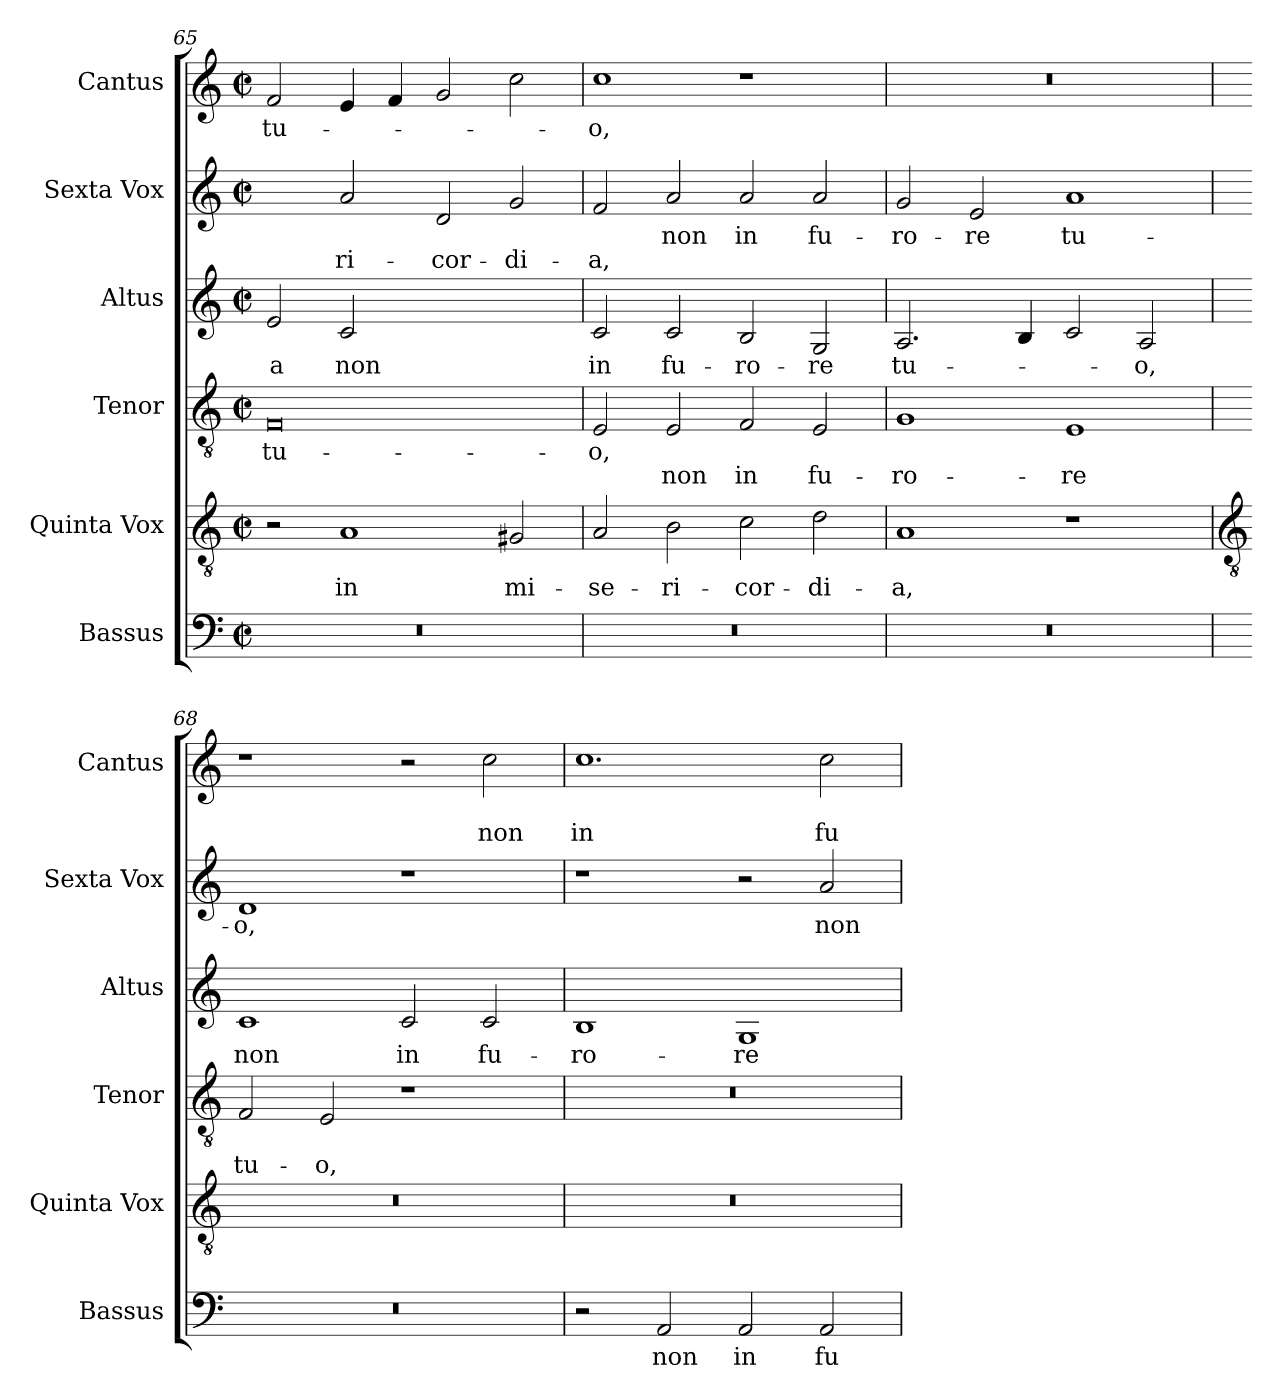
**kern	**text	**kern	**text	**kern	**text	**text	**kern	**text	**kern	**text	**text	**kern	**text	**text
*part6	*part6	*part5	*part5	*part4	*part4	*part4	*part3	*part3	*part2	*part2	*part2	*part1	*part1	*part1
*staff6	*staff6	*staff5	*staff5	*staff4	*staff4	*staff4	*staff3	*staff3	*staff2	*staff2	*staff2	*staff1	*staff1	*staff1
*I"Bassus	*	*I"Quinta Vox	*	*I"Tenor	*	*	*I"Altus	*	*I"Sexta Vox	*	*	*I"Cantus	*	*
*I'Bassus	*	*I'Quinta Vox	*	*I'Tenor	*	*	*I'Altus	*	*I'Sexta Vox	*	*	*I'Cantus	*	*
!!LO:LB:g=z
*clefF4	*	*clefGv2	*	*clefGv2	*	*	*clefG2	*	*clefG2	*	*	*clefG2	*	*
*k[]	*	*k[]	*	*k[]	*	*	*k[]	*	*k[]	*	*	*k[]	*	*
*C:	*	*C:	*	*C:	*	*	*C:	*	*C:	*	*	*C:	*	*
*M4/2	*	*M4/2	*	*M4/2	*	*	*M4/2	*	*M4/2	*	*	*M4/2	*	*
*met(c|)	*	*met(c|)	*	*met(c|)	*	*	*met(c|)	*	*met(c|)	*	*	*met(c|)	*	*
=65	=65	=65	=65	=65	=65	=65	=65	=65	=65	=65	=65	=65	=65	=65
!	!	!	!	!	!LO:LY:b	!	!	!LO:LY:b	!	!	!	!	!LO:LY:b	!
0r	.	2r	.	0F	tu-	.	2e	-a	2ayy]	.	.	2f	tu-	.
!	!	!	!LO:LY:b	!	!	!	!	!LO:LY:b	!	!	!LO:LY:b	!	!	!
.	.	1A	in	.	.	.	2c	non	2a	.	-ri-	4e	.	.
.	.	.	.	.	.	.	.	.	.	.	.	4f	.	.
!	!	!	!	!	!	!	!	!	!	!	!LO:LY:b	!	!	!
.	.	.	.	.	.	.	1ryy	.	2d	.	-cor-	2g	.	.
!	!	!	!LO:LY:b	!	!	!	!	!	!	!	!LO:LY:b	!	!	!
.	.	2G#X	mi-	.	.	.	.	.	2g	.	-di-	2cc	.	.
!!LO:LB:g=z
=66	=66	=66	=66	=66	=66	=66	=66	=66	=66	=66	=66	=66	=66	=66
!	!	!	!LO:LY:b	!	!LO:LY:b	!	!	!LO:LY:b	!	!	!LO:LY:b	!	!LO:LY:b	!
0r	.	2A	-se-	2E	-o,	.	2c	in	2f	.	-a,	1cc	-o,	.
!	!	!	!LO:LY:b	!	!	!LO:LY:b	!	!LO:LY:b	!	!LO:LY:b	!	!	!	!
.	.	2B	-ri-	2E	.	non	2c	fu-	2a	non	.	.	.	.
!	!	!	!LO:LY:b	!	!	!LO:LY:b	!	!LO:LY:b	!	!LO:LY:b	!	!	!	!
.	.	2c	-cor-	2F	.	in	2B	-ro-	2a	in	.	1r	.	.
!	!	!	!LO:LY:b	!	!	!LO:LY:b	!	!LO:LY:b	!	!LO:LY:b	!	!	!	!
.	.	2d	-di-	2E	.	fu-	2G	-re	2a	fu-	.	.	.	.
!!LO:LB:g=z
=67	=67	=67	=67	=67	=67	=67	=67	=67	=67	=67	=67	=67	=67	=67
!	!	!	!LO:LY:b	!	!	!LO:LY:b	!	!LO:LY:b	!	!LO:LY:b	!	!	!	!
0r	.	1A	-a,	1G	.	-ro-	2.A	tu-	2g	-ro-	.	0r	.	.
!	!	!	!	!	!	!	!	!	!	!LO:LY:b	!	!	!	!
.	.	.	.	.	.	.	.	.	2e	-re	.	.	.	.
.	.	.	.	.	.	.	4B	.	.	.	.	.	.	.
!	!	!	!	!	!	!LO:LY:b	!	!	!	!LO:LY:b	!	!	!	!
.	.	1r	.	1E	.	-re	2c	.	1a	tu-	.	.	.	.
!	!	!	!	!	!	!	!	!LO:LY:b	!	!	!	!	!	!
.	.	.	.	.	.	.	2A	-o,	.	.	.	.	.	.
!!LO:LB:g=z
=68	=68	=68	=68	=68	=68	=68	=68	=68	=68	=68	=68	=68	=68	=68
*	*	*clefGv2	*	*	*	*	*	*	*	*	*	*	*	*
!	!	!	!	!	!	!LO:LY:b	!	!LO:LY:b	!	!LO:LY:b	!	!	!	!
0r	.	0r	.	2F	.	tu-	1c	non	1d	-o,	.	1r	.	.
!	!	!	!	!	!	!LO:LY:b	!	!	!	!	!	!	!	!
.	.	.	.	2E	.	-o,	.	.	.	.	.	.	.	.
!	!	!	!	!	!	!	!	!LO:LY:b	!	!	!	!	!	!
.	.	.	.	1r	.	.	2c	in	1r	.	.	2r	.	.
!	!	!	!	!	!	!	!	!LO:LY:b	!	!	!	!	!	!LO:LY:b
.	.	.	.	.	.	.	2c	fu-	.	.	.	2cc	.	non
=69	=69	=69	=69	=69	=69	=69	=69	=69	=69	=69	=69	=69	=69	=69
!	!	!	!	!	!	!	!	!LO:LY:b	!	!	!	!	!	!LO:LY:b
2r	.	0r	.	0r	.	.	1B	-ro-	1r	.	.	1.cc	.	in
!	!LO:LY:b	!	!	!	!	!	!	!	!	!	!	!	!	!
2AA	non	.	.	.	.	.	.	.	.	.	.	.	.	.
!	!LO:LY:b	!	!	!	!	!	!	!LO:LY:b	!	!	!	!	!	!
2AA	in	.	.	.	.	.	1G	-re	2r	.	.	.	.	.
!	!LO:LY:b	!	!	!	!	!	!	!	!	!LO:LY:b	!	!	!	!LO:LY:b
2AA	fu-	.	.	.	.	.	.	.	2a	non	.	2cc	.	fu-
=	=	=	=	=	=	=	=	=	=	=	=	=	=	=
*-	*-	*-	*-	*-	*-	*-	*-	*-	*-	*-	*-	*-	*-	*-
